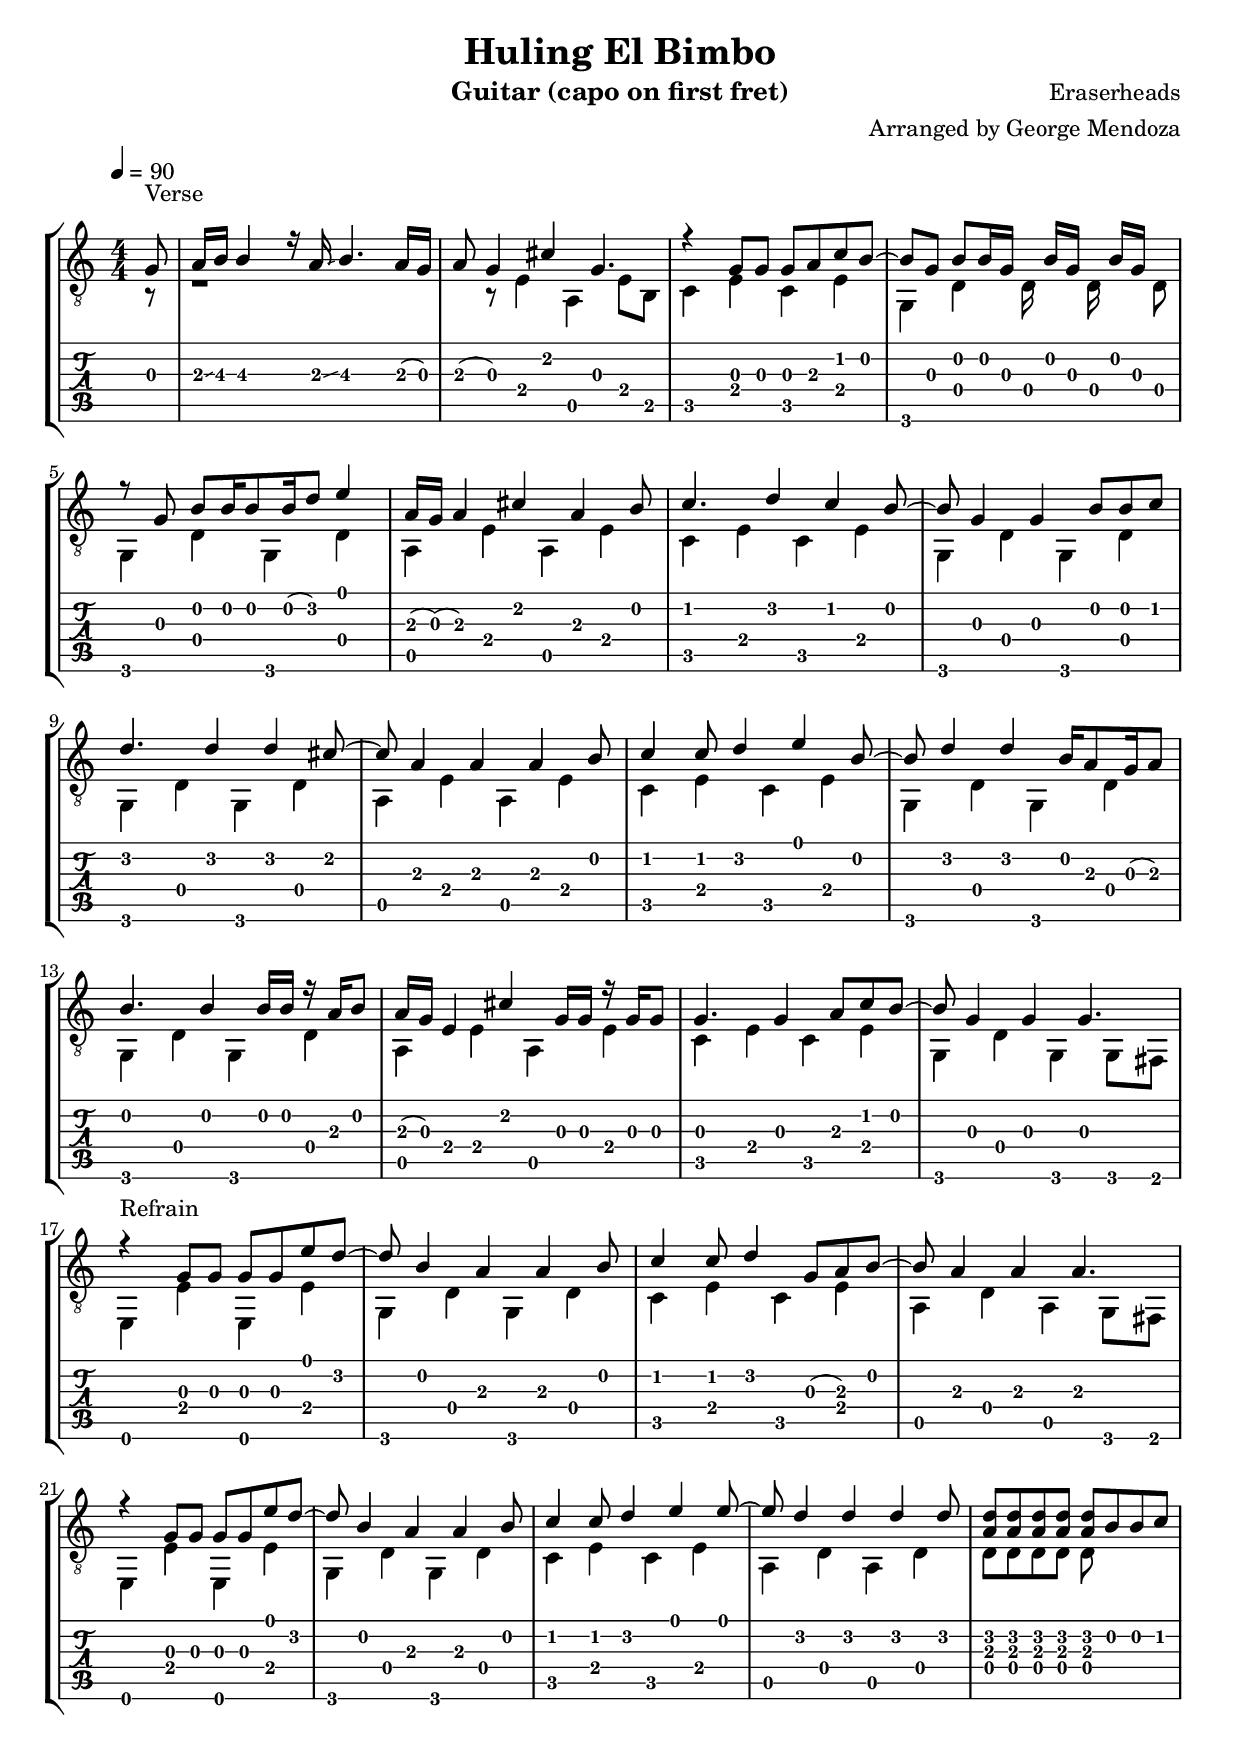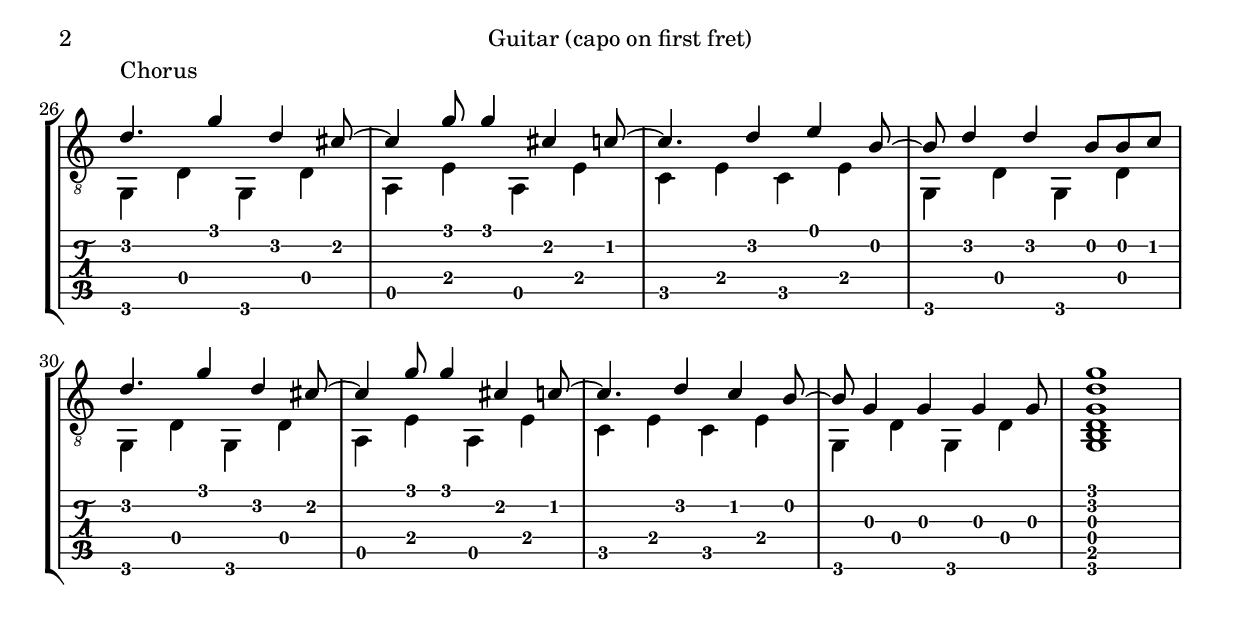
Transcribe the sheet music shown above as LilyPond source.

\version "2.12.3"
\include "english.ly"

\paper {
 indent = #0
}

\header {
  title = "Huling El Bimbo"
  composer = "Eraserheads"
  arranger = "Arranged by George Mendoza"
  instrument = "Guitar (capo on first fret)"
}

%-----------------------------------------------------------------------
% Chord Sets

cChordSetG = { r1-"G" }
cChordSetGEight = { r8-"G" }
cChordSetC = { r1-"C" }
cChordSetASeven = { r1-"A7" }
cChordSetEm = { r1-"Em" }
cChordSetD = { r1-"D" }

%-----------------------------------------------------------------------
% Bars

vOneBarVerseLineOneBarOne = { \partial 8 <g\3>8 }
vTwoBarVerseLineOneBarOne = { \partial 8 r8 }
cBarVerseLineOneBarOne = { \partial 8 \cChordSetGEight }
sBarVerseLineOneBarOne = { \partial 8 r8 }

vOneBarVerseLineOneBarTwo = {  <a\3>16\glissando <b\3>16 <b\3>4 r16 <a\3>16\glissando <b\3>4. <a\3>16( <g\3>16) }
vTwoBarVerseLineOneBarTwo = {  r1 }
cBarVerseLineOneBarTwo = {  \cChordSetG }
sBarVerseLineOneBarTwo = {  r1 }

vOneBarVerseLineOneBarThree = {  <a\3>8( <g\3>4) <cs'\2>4 <g\3>4. }
vTwoBarVerseLineOneBarThree = {  \skip 8 r8 <e\4>4 <a,\5>4 <e\4>8 <b,\5>8 }
cBarVerseLineOneBarThree = {  \cChordSetASeven }
sBarVerseLineOneBarThree = {  r1 }

vOneBarVerseLineOneBarFour = {  r4 <g\3>8 <g\3>8 <g\3>8 <a\3>8 <c'\2>8 <b~\2>8 }
vTwoBarVerseLineOneBarFour = {  <c\5>4 <e\4>4 <c\5>4 <e\4>4 }
cBarVerseLineOneBarFour = {  \cChordSetC }
sBarVerseLineOneBarFour = {  r1 }

vOneBarVerseLineOneBarFive = {  <b\2>8 <g\3>8 <b\2>8 <b\2>16 <g\3>16 \skip 16 <b\2>16 <g\3>16 \skip 16 <b\2>16 <g\3>16 \skip 8 }
vTwoBarVerseLineOneBarFive = {  <g,\6>4 <d\4>4 <d\4>16 \skip 16 \skip 16 <d\4>16 \skip 16 \skip 16 <d\4>8 }
cBarVerseLineOneBarFive = {  \cChordSetG }
sBarVerseLineOneBarFive = {  r1 }

vOneBarVerseLineTwoBarOne = {  r8 <g\3>8 <b\2>8 <b\2>16 <b\2>8 <b\2>16( <d'\2>8) <e'\1>4 }
vTwoBarVerseLineTwoBarOne = {  <g,\6>4 <d\4>4 <g,\6>4 <d\4>4 }
cBarVerseLineTwoBarOne = {  \cChordSetG }
sBarVerseLineTwoBarOne = {  r1 }

vOneBarVerseLineTwoBarTwo = {  <a\3>16( <g\3>16)( <a\3>4) <cs'\2>4 <a\3>4 <b\2>8 }
vTwoBarVerseLineTwoBarTwo = {  <a,\5>4 <e\4>4 <a,\5>4 <e\4>4 }
cBarVerseLineTwoBarTwo = {  \cChordSetASeven }
sBarVerseLineTwoBarTwo = {  r1 }

vOneBarVerseLineTwoBarThree = {  <c'\2>4. <d'\2>4 <c'\2>4 <b~\2>8 }
vTwoBarVerseLineTwoBarThree = {  <c\5>4 <e\4>4 <c\5>4 <e\4>4 }
cBarVerseLineTwoBarThree = {  \cChordSetC }
sBarVerseLineTwoBarThree = {  r1 }

vOneBarVerseLineTwoBarFour = {  <b\2>8 <g\3>4 <g\3>4 <b\2>8 <b\2>8 <c'\2>8 }
vTwoBarVerseLineTwoBarFour = {  <g,\6>4 <d\4>4 <g,\6>4 <d\4>4 }
cBarVerseLineTwoBarFour = {  \cChordSetG }
sBarVerseLineTwoBarFour = {  r1 }

vOneBarVerseLineThreeBarOne = {  <d'\2>4. <d'\2>4 <d'\2>4 <cs'~\2>8 }
vTwoBarVerseLineThreeBarOne = {  <g,\6>4 <d\4>4 <g,\6>4 <d\4>4 }
cBarVerseLineThreeBarOne = {  \cChordSetG }
sBarVerseLineThreeBarOne = {  r1 }

vOneBarVerseLineThreeBarTwo = {  <cs'\2>8 <a\3>4 <a\3>4 <a\3>4 <b\2>8 }
vTwoBarVerseLineThreeBarTwo = {  <a,\5>4 <e\4>4 <a,\5>4 <e\4>4 }
cBarVerseLineThreeBarTwo = {  \cChordSetASeven }
sBarVerseLineThreeBarTwo = {  r1 }

vOneBarVerseLineThreeBarThree = {  <c'\2>4 <c'\2>8 <d'\2>4 <e'\1>4 <b~\2>8 }
vTwoBarVerseLineThreeBarThree = {  <c\5>4 <e\4>4 <c\5>4 <e\4>4 }
cBarVerseLineThreeBarThree = {  \cChordSetC }
sBarVerseLineThreeBarThree = {  r1 }

vOneBarVerseLineThreeBarFour = {  <b\2>8 <d'\2>4 <d'\2>4 <b\2>16 <a\3>8 <g\3>16( <a\3>8) }
vTwoBarVerseLineThreeBarFour = {  <g,\6>4 <d\4>4 <g,\6>4 <d\4>4 }
cBarVerseLineThreeBarFour = {  \cChordSetG }
sBarVerseLineThreeBarFour = {  r1 }

vOneBarVerseLineFourBarOne = {  <b\2>4. <b\2>4 <b\2>16 <b\2>16 r16 <a\3>16 <b\2>8 }
vTwoBarVerseLineFourBarOne = {  <g,\6>4 <d\4>4 <g,\6>4 <d\4>4 }
cBarVerseLineFourBarOne = {  \cChordSetG }
sBarVerseLineFourBarOne = {  r1 }

vOneBarVerseLineFourBarTwo = {  <a\3>16( <g\3>16) <e\4>4 <cs'\2>4 <g\3>16 <g\3>16 r16 <g\3>16 <g\3>8 }
vTwoBarVerseLineFourBarTwo = {  <a,\5>4 <e\4>4 <a,\5>4 <e\4>4 }
cBarVerseLineFourBarTwo = {  \cChordSetASeven }
sBarVerseLineFourBarTwo = {  r1 }

vOneBarVerseLineFourBarThree = {  <g\3>4. <g\3>4 <a\3>8 <c'\2>8 <b~\2>8 }
vTwoBarVerseLineFourBarThree = {  <c\5>4 <e\4>4 <c\5>4 <e\4>4 }
cBarVerseLineFourBarThree = {  \cChordSetC }
sBarVerseLineFourBarThree = {  r1 }

vOneBarVerseLineFourBarFour = {  <b\2>8 <g\3>4 <g\3>4 <g\3>4. }
vTwoBarVerseLineFourBarFour = {  <g,\6>4 <d\4>4 <g,\6>4 <g,\6>8 <fs,\6>8 }
cBarVerseLineFourBarFour = {  \cChordSetG }
sBarVerseLineFourBarFour = {  r1 }

vOneBarRefrainLineOneBarOne = {  r4 <g\3>8 <g\3>8 <g\3>8 <g\3>8 <e'\1>8 <d'~\2>8 }
vTwoBarRefrainLineOneBarOne = {  <e,\6>4 <e\4>4 <e,\6>4 <e\4>4 }
cBarRefrainLineOneBarOne = {  \cChordSetEm }
sBarRefrainLineOneBarOne = {  r1 }

vOneBarRefrainLineOneBarTwo = {  <d'\2>8 <b\2>4 <a\3>4 <a\3>4 <b\2>8 }
vTwoBarRefrainLineOneBarTwo = {  <g,\6>4 <d\4>4 <g,\6>4 <d\4>4 }
cBarRefrainLineOneBarTwo = {  \cChordSetG }
sBarRefrainLineOneBarTwo = {  r1 }

vOneBarRefrainLineOneBarThree = {  <c'\2>4 <c'\2>8 <d'\2>4 <g\3>8( <a\3>8) <b~\2>8 }
vTwoBarRefrainLineOneBarThree = {  <c\5>4 <e\4>4 <c\5>4 <e\4>4 }
cBarRefrainLineOneBarThree = {  \cChordSetC }
sBarRefrainLineOneBarThree = {  r1 }

vOneBarRefrainLineOneBarFour = {  <b\2>8 <a\3>4 <a\3>4 <a\3>4. }
vTwoBarRefrainLineOneBarFour = {  <a,\5>4 <d\4>4 <a,\5>4 <g,\6>8 <fs,\6>8 }
cBarRefrainLineOneBarFour = {  \cChordSetD }
sBarRefrainLineOneBarFour = {  r1 }

vOneBarRefrainLineTwoBarOne = {  r4 <g\3>8 <g\3>8 <g\3>8 <g\3>8 <e'\1>8 <d'~\2>8 }
vTwoBarRefrainLineTwoBarOne = {  <e,\6>4 <e\4>4 <e,\6>4 <e\4>4 }
cBarRefrainLineTwoBarOne = {  \cChordSetEm }
sBarRefrainLineTwoBarOne = {  r1 }

vOneBarRefrainLineTwoBarTwo = {  <d'\2>8 <b\2>4 <a\3>4 <a\3>4 <b\2>8 }
vTwoBarRefrainLineTwoBarTwo = {  <g,\6>4 <d\4>4 <g,\6>4 <d\4>4 }
cBarRefrainLineTwoBarTwo = {  \cChordSetG }
sBarRefrainLineTwoBarTwo = {  r1 }

vOneBarRefrainLineTwoBarThree = {  <c'\2>4 <c'\2>8 <d'\2>4 <e'\1>4 <e'~\1>8 }
vTwoBarRefrainLineTwoBarThree = {  <c\5>4 <e\4>4 <c\5>4 <e\4>4 }
cBarRefrainLineTwoBarThree = {  \cChordSetC }
sBarRefrainLineTwoBarThree = {  r1 }

vOneBarRefrainLineTwoBarFour = {  <e'\1>8 <d'\2>4 <d'\2>4 <d'\2>4 <d'\2>8 }
vTwoBarRefrainLineTwoBarFour = {  <a,\5>4 <d\4>4 <a,\5>4 <d\4>4 }
cBarRefrainLineTwoBarFour = {  \cChordSetD }
sBarRefrainLineTwoBarFour = {  r1 }

vOneBarRefrainLineTwoBarFive = {  <a\3 d'\2 >8 <a\3 d'\2 >8 <a\3 d'\2 >8 <a\3 d'\2 >8 <a\3 d'\2 >8 <b\2>8 <b\2>8 <c'\2>8 }
vTwoBarRefrainLineTwoBarFive = {  <d\4>8 <d\4>8 <d\4>8 <d\4>8 <d\4>8 \skip 8 \skip 8 \skip 8 }
cBarRefrainLineTwoBarFive = {  \cChordSetD }
sBarRefrainLineTwoBarFive = {  r1 }

vOneBarChorusLineOneBarOne = {  <d'\2>4. <g'\1>4 <d'\2>4 <cs'~\2>8 }
vTwoBarChorusLineOneBarOne = {  <g,\6>4 <d\4>4 <g,\6>4 <d\4>4 }
cBarChorusLineOneBarOne = {  \cChordSetG }
sBarChorusLineOneBarOne = {  r1 }

vOneBarChorusLineOneBarTwo = {  <cs'\2>4 <g'\1>8 <g'\1>4 <cs'\2>4 <c'~\2>8 }
vTwoBarChorusLineOneBarTwo = {  <a,\5>4 <e\4>4 <a,\5>4 <e\4>4 }
cBarChorusLineOneBarTwo = {  \cChordSetASeven }
sBarChorusLineOneBarTwo = {  r1 }

vOneBarChorusLineOneBarThree = {  <c'\2>4. <d'\2>4 <e'\1>4 <b~\2>8 }
vTwoBarChorusLineOneBarThree = {  <c\5>4 <e\4>4 <c\5>4 <e\4>4 }
cBarChorusLineOneBarThree = {  \cChordSetC }
sBarChorusLineOneBarThree = {  r1 }

vOneBarChorusLineOneBarFour = {  <b\2>8 <d'\2>4 <d'\2>4 <b\2>8 <b\2>8 <c'\2>8 }
vTwoBarChorusLineOneBarFour = {  <g,\6>4 <d\4>4 <g,\6>4 <d\4>4 }
cBarChorusLineOneBarFour = {  \cChordSetG }
sBarChorusLineOneBarFour = {  r1 }

vOneBarChorusLineTwoBarOne = {  <d'\2>4. <g'\1>4 <d'\2>4 <cs'~\2>8 }
vTwoBarChorusLineTwoBarOne = {  <g,\6>4 <d\4>4 <g,\6>4 <d\4>4 }
cBarChorusLineTwoBarOne = {  \cChordSetG }
sBarChorusLineTwoBarOne = {  r1 }

vOneBarChorusLineTwoBarTwo = {  <cs'\2>4 <g'\1>8 <g'\1>4 <cs'\2>4 <c'~\2>8 }
vTwoBarChorusLineTwoBarTwo = {  <a,\5>4 <e\4>4 <a,\5>4 <e\4>4 }
cBarChorusLineTwoBarTwo = {  \cChordSetASeven }
sBarChorusLineTwoBarTwo = {  r1 }

vOneBarChorusLineTwoBarThree = {  <c'\2>4. <d'\2>4 <c'\2>4 <b~\2>8 }
vTwoBarChorusLineTwoBarThree = {  <c\5>4 <e\4>4 <c\5>4 <e\4>4 }
cBarChorusLineTwoBarThree = {  \cChordSetC }
sBarChorusLineTwoBarThree = {  r1 }

vOneBarChorusLineTwoBarFour = {  <b\2>8 <g\3>4 <g\3>4 <g\3>4 <g\3>8 }
vTwoBarChorusLineTwoBarFour = {  <g,\6>4 <d\4>4 <g,\6>4 <d\4>4 }
cBarChorusLineTwoBarFour = {  \cChordSetG }
sBarChorusLineTwoBarFour = {  r1 }

vOneBarChorusLineTwoBarFive = {  <g\3 d'\2 g'\1 >1 }
vTwoBarChorusLineTwoBarFive = {  <g,\6 b,\5 d\4 >1 }
cBarChorusLineTwoBarFive = {  \cChordSetG }
sBarChorusLineTwoBarFive = {  r1 }


%-----------------------------------------------------------------------
% Lines

vOneLineVerseLineOne = { \vOneBarVerseLineOneBarOne \vOneBarVerseLineOneBarTwo \vOneBarVerseLineOneBarThree \vOneBarVerseLineOneBarFour \vOneBarVerseLineOneBarFive \break }
vTwoLineVerseLineOne = { \vTwoBarVerseLineOneBarOne \vTwoBarVerseLineOneBarTwo \vTwoBarVerseLineOneBarThree \vTwoBarVerseLineOneBarFour \vTwoBarVerseLineOneBarFive \break }
cLineVerseLineOne = { \cBarVerseLineOneBarOne \cBarVerseLineOneBarTwo \cBarVerseLineOneBarThree \cBarVerseLineOneBarFour \cBarVerseLineOneBarFive }
sLineVerseLineOne = { \sBarVerseLineOneBarOne \sBarVerseLineOneBarTwo \sBarVerseLineOneBarThree \sBarVerseLineOneBarFour \sBarVerseLineOneBarFive }

vOneLineVerseLineTwo = { \vOneBarVerseLineTwoBarOne \vOneBarVerseLineTwoBarTwo \vOneBarVerseLineTwoBarThree \vOneBarVerseLineTwoBarFour \break }
vTwoLineVerseLineTwo = { \vTwoBarVerseLineTwoBarOne \vTwoBarVerseLineTwoBarTwo \vTwoBarVerseLineTwoBarThree \vTwoBarVerseLineTwoBarFour \break }
cLineVerseLineTwo = { \cBarVerseLineTwoBarOne \cBarVerseLineTwoBarTwo \cBarVerseLineTwoBarThree \cBarVerseLineTwoBarFour }
sLineVerseLineTwo = { \sBarVerseLineTwoBarOne \sBarVerseLineTwoBarTwo \sBarVerseLineTwoBarThree \sBarVerseLineTwoBarFour }

vOneLineVerseLineThree = { \vOneBarVerseLineThreeBarOne \vOneBarVerseLineThreeBarTwo \vOneBarVerseLineThreeBarThree \vOneBarVerseLineThreeBarFour \break }
vTwoLineVerseLineThree = { \vTwoBarVerseLineThreeBarOne \vTwoBarVerseLineThreeBarTwo \vTwoBarVerseLineThreeBarThree \vTwoBarVerseLineThreeBarFour \break }
cLineVerseLineThree = { \cBarVerseLineThreeBarOne \cBarVerseLineThreeBarTwo \cBarVerseLineThreeBarThree \cBarVerseLineThreeBarFour }
sLineVerseLineThree = { \sBarVerseLineThreeBarOne \sBarVerseLineThreeBarTwo \sBarVerseLineThreeBarThree \sBarVerseLineThreeBarFour }

vOneLineVerseLineFour = { \vOneBarVerseLineFourBarOne \vOneBarVerseLineFourBarTwo \vOneBarVerseLineFourBarThree \vOneBarVerseLineFourBarFour \break }
vTwoLineVerseLineFour = { \vTwoBarVerseLineFourBarOne \vTwoBarVerseLineFourBarTwo \vTwoBarVerseLineFourBarThree \vTwoBarVerseLineFourBarFour \break }
cLineVerseLineFour = { \cBarVerseLineFourBarOne \cBarVerseLineFourBarTwo \cBarVerseLineFourBarThree \cBarVerseLineFourBarFour }
sLineVerseLineFour = { \sBarVerseLineFourBarOne \sBarVerseLineFourBarTwo \sBarVerseLineFourBarThree \sBarVerseLineFourBarFour }

vOneLineRefrainLineOne = { \vOneBarRefrainLineOneBarOne \vOneBarRefrainLineOneBarTwo \vOneBarRefrainLineOneBarThree \vOneBarRefrainLineOneBarFour \break }
vTwoLineRefrainLineOne = { \vTwoBarRefrainLineOneBarOne \vTwoBarRefrainLineOneBarTwo \vTwoBarRefrainLineOneBarThree \vTwoBarRefrainLineOneBarFour \break }
cLineRefrainLineOne = { \cBarRefrainLineOneBarOne \cBarRefrainLineOneBarTwo \cBarRefrainLineOneBarThree \cBarRefrainLineOneBarFour }
sLineRefrainLineOne = { \sBarRefrainLineOneBarOne \sBarRefrainLineOneBarTwo \sBarRefrainLineOneBarThree \sBarRefrainLineOneBarFour }

vOneLineRefrainLineTwo = { \vOneBarRefrainLineTwoBarOne \vOneBarRefrainLineTwoBarTwo \vOneBarRefrainLineTwoBarThree \vOneBarRefrainLineTwoBarFour \vOneBarRefrainLineTwoBarFive \break }
vTwoLineRefrainLineTwo = { \vTwoBarRefrainLineTwoBarOne \vTwoBarRefrainLineTwoBarTwo \vTwoBarRefrainLineTwoBarThree \vTwoBarRefrainLineTwoBarFour \vTwoBarRefrainLineTwoBarFive \break }
cLineRefrainLineTwo = { \cBarRefrainLineTwoBarOne \cBarRefrainLineTwoBarTwo \cBarRefrainLineTwoBarThree \cBarRefrainLineTwoBarFour \cBarRefrainLineTwoBarFive }
sLineRefrainLineTwo = { \sBarRefrainLineTwoBarOne \sBarRefrainLineTwoBarTwo \sBarRefrainLineTwoBarThree \sBarRefrainLineTwoBarFour \sBarRefrainLineTwoBarFive }

vOneLineChorusLineOne = { \vOneBarChorusLineOneBarOne \vOneBarChorusLineOneBarTwo \vOneBarChorusLineOneBarThree \vOneBarChorusLineOneBarFour \break }
vTwoLineChorusLineOne = { \vTwoBarChorusLineOneBarOne \vTwoBarChorusLineOneBarTwo \vTwoBarChorusLineOneBarThree \vTwoBarChorusLineOneBarFour \break }
cLineChorusLineOne = { \cBarChorusLineOneBarOne \cBarChorusLineOneBarTwo \cBarChorusLineOneBarThree \cBarChorusLineOneBarFour }
sLineChorusLineOne = { \sBarChorusLineOneBarOne \sBarChorusLineOneBarTwo \sBarChorusLineOneBarThree \sBarChorusLineOneBarFour }

vOneLineChorusLineTwo = { \vOneBarChorusLineTwoBarOne \vOneBarChorusLineTwoBarTwo \vOneBarChorusLineTwoBarThree \vOneBarChorusLineTwoBarFour \vOneBarChorusLineTwoBarFive \break }
vTwoLineChorusLineTwo = { \vTwoBarChorusLineTwoBarOne \vTwoBarChorusLineTwoBarTwo \vTwoBarChorusLineTwoBarThree \vTwoBarChorusLineTwoBarFour \vTwoBarChorusLineTwoBarFive \break }
cLineChorusLineTwo = { \cBarChorusLineTwoBarOne \cBarChorusLineTwoBarTwo \cBarChorusLineTwoBarThree \cBarChorusLineTwoBarFour \cBarChorusLineTwoBarFive }
sLineChorusLineTwo = { \sBarChorusLineTwoBarOne \sBarChorusLineTwoBarTwo \sBarChorusLineTwoBarThree \sBarChorusLineTwoBarFour \sBarChorusLineTwoBarFive }


%-----------------------------------------------------------------------
% Stanzas

vOneStanzaVerse = { \vOneLineVerseLineOne \vOneLineVerseLineTwo \vOneLineVerseLineThree \vOneLineVerseLineFour }
vTwoStanzaVerse = { \vTwoLineVerseLineOne \vTwoLineVerseLineTwo \vTwoLineVerseLineThree \vTwoLineVerseLineFour }
cStanzaVerse = { \cLineVerseLineOne \cLineVerseLineTwo \cLineVerseLineThree \cLineVerseLineFour }
sStanzaVerse = { r8^"Verse" r1 r1 r1 r1 r1 r1 r1 r1 r1 r1 r1 r1 r1 r1 r1 r1 }

vOneStanzaRefrain = { \vOneLineRefrainLineOne \vOneLineRefrainLineTwo }
vTwoStanzaRefrain = { \vTwoLineRefrainLineOne \vTwoLineRefrainLineTwo }
cStanzaRefrain = { \cLineRefrainLineOne \cLineRefrainLineTwo }
sStanzaRefrain = { r1^"Refrain" r1 r1 r1 r1 r1 r1 r1 r1 }

vOneStanzaChorus = { \vOneLineChorusLineOne \vOneLineChorusLineTwo }
vTwoStanzaChorus = { \vTwoLineChorusLineOne \vTwoLineChorusLineTwo }
cStanzaChorus = { \cLineChorusLineOne \cLineChorusLineTwo }
sStanzaChorus = { r1^"Chorus" r1 r1 r1 r1 r1 r1 r1 r1 }


%-----------------------------------------------------------------------
% Scores

vOneScoreTabOneScoreOne = { \vOneStanzaVerse \vOneStanzaRefrain \vOneStanzaChorus }
vTwoScoreTabOneScoreOne = { \vTwoStanzaVerse \vTwoStanzaRefrain \vTwoStanzaChorus }
cScoreTabOneScoreOne = { \cStanzaVerse \cStanzaRefrain \cStanzaChorus }
sScoreTabOneScoreOne = { \sStanzaVerse \sStanzaRefrain \sStanzaChorus }


%-----------------------------------------------------------------------
% Voices

vOne = {
  \transposition cs''
  \vOneScoreTabOneScoreOne
}

vTwo = {
  \transposition cs'
  \vTwoScoreTabOneScoreOne
}


%-----------------------------------------------------------------------
% Stanza Headings

stanzaHeadings = { \sScoreTabOneScoreOne }

%-----------------------------------------------------------------------
% Chord Headings

chordHeadings = { \cScoreTabOneScoreOne }

%-----------------------------------------------------------------------

\score {
  \new StaffGroup <<
    \new Staff <<
      
      \tempo 4 = 90

      \clef "treble_8"

      \new Voice \with { \remove Rest_engraver } {
        \stanzaHeadings
      }

      \new Voice {
        
        \voiceOne
        \vOne
      }
      \new Voice {
        
        \voiceTwo
        \vTwo
      }
    >>

    \new TabStaff <<
      
      \new TabVoice {
        \slurUp
        \vOne
      }
      \new TabVoice {
        \slurUp
        \vTwo
      }
      \new TabVoice {
        \chordHeadings
      }
    >>
  >>

  \layout {
    \context { \Staff
      \override TimeSignature #'style = #'numbered
      \override StringNumber #'transparent = ##t
    }
    \context { \TabStaff
      \override TimeSignature #'style = #'numbered
    }
    \context { \Voice
      \remove Slur_engraver
    }
    \context { \TabVoice
      \remove Dots_engraver
      \remove Stem_engraver
      \remove Rest_engraver
    }
  }
}

% showLastLength = R1*4
\score {
  \new Staff \with {midiInstrument = #"acoustic guitar (nylon)"} <<
    \tempo 4 = 90

    \clef "treble_8"

    \new Voice {
      \unfoldRepeats {
        \vOne
      }
    }
    \new Voice {
      \unfoldRepeats {
        \vTwo
      }
    }
  >>

  \midi {}
}
